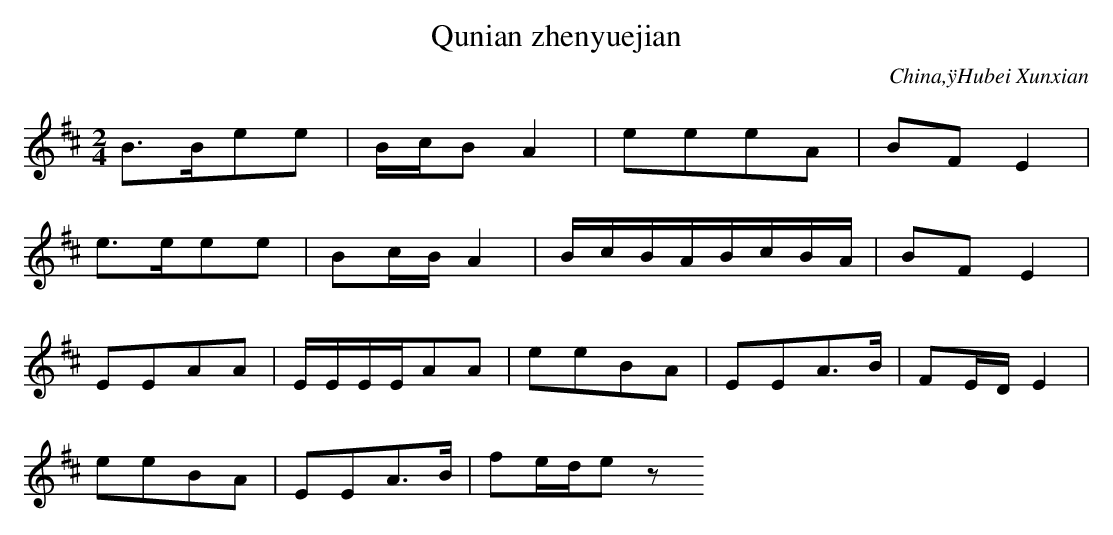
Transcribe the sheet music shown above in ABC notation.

X:1
T: Qunian zhenyuejian
O: China,ÿHubei Xunxian
M: 2/4
L: 1/16
K: D
B3Be2e2 | BcB2A4 | e2e2e2A2 | B2F2E4 |
e3ee2e2 | B2cBA4 | BcBABcBA | B2F2E4 |
E2E2A2A2 | EEEEA2A2 | e2e2B2A2 | E2E2A3B | F2EDE4 |
e2e2B2A2 | E2E2A3B | f2ede2z2
